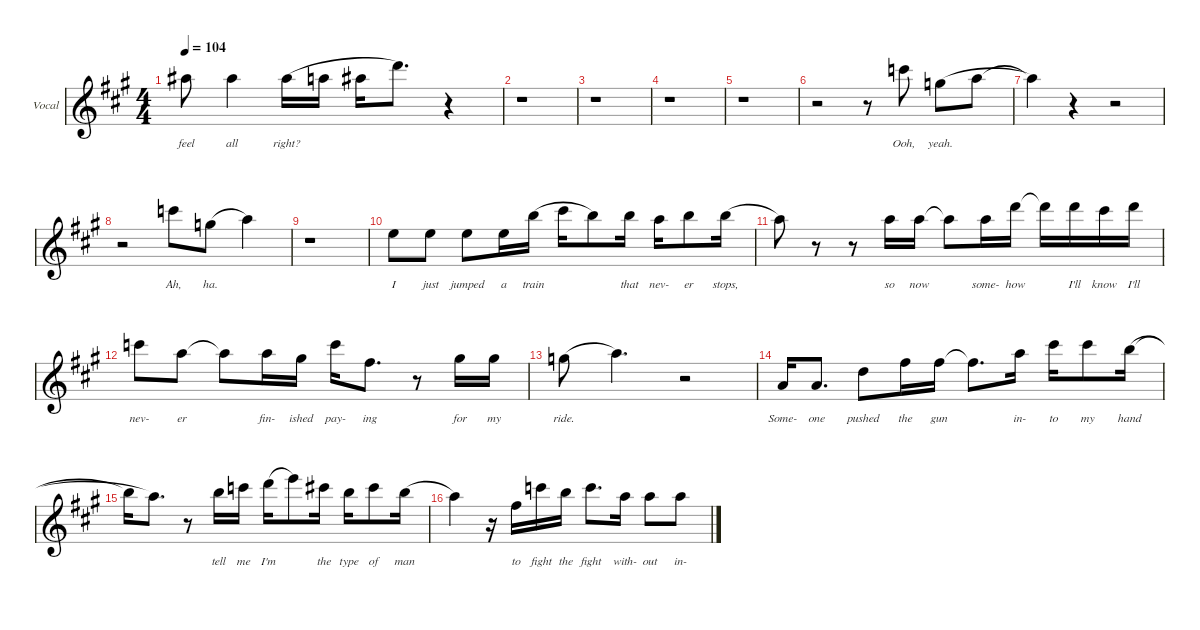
\defaultSystemsLayout 1
\hideDynamics
\bracketExtendMode nobrackets
\firstSystemTrackNameOrientation horizontal
\otherSystemsTrackNameOrientation horizontal
\track ("Vocal" "Vocal") {defaultSystemsLayout 1 instrument voiceoohs}
\staff {score}
\tuning (E4 B3 G3 D3 A2 E2)
\ts (4 4)
\beaming (8 2 2 2 2)
\tempo 104
\clef g2
\ks a
18.1{acc #}.8{lyrics (0 "feel") lyrics (1 "") lyrics (2 "") lyrics (3 "") lyrics (4 "") dy mf beam Down} 18.1{acc #}.4{lyrics (0 "all") lyrics (1 "") lyrics (2 "") lyrics (3 "") lyrics (4 "") beam Down} 18.1{acc #}.16{lyrics (0 "right?") lyrics (1 "") lyrics (2 "") lyrics (3 "") lyrics (4 "") legatoorigin beam Down} 17.1{acc forcenatural}.16{legatoorigin beam Down} 18.1{acc #}.16{legatoorigin beam Down} 22.1{acc forcenatural}.8{d beam Down} r.4{beam Down} |
r.1{beam Down} |
r.1{beam Down} |
r.1{beam Down} |
r.1{beam Down} |
r.2{beam Down} r.8{beam Down} 20.1{acc forcenatural}.8{lyrics (0 "Ooh,") lyrics (1 "") lyrics (2 "") lyrics (3 "") lyrics (4 "") beam Down} 15.1{acc forcenatural}.8{lyrics (0 "yeah.") lyrics (1 "") lyrics (2 "") lyrics (3 "") lyrics (4 "") legatoorigin beam Down} 17.1{acc forcenatural}.8{legatoorigin beam Down} |
17.1{t acc forcenatural}.4{beam Down} r.4{beam Down} r.2{beam Down} |
r.2{beam Down} 20.1{acc forcenatural}.8{lyrics (0 "Ah,") lyrics (1 "") lyrics (2 "") lyrics (3 "") lyrics (4 "") beam Down} 15.1{acc forcenatural}.8{lyrics (0 "ha.") lyrics (1 "") lyrics (2 "") lyrics (3 "") lyrics (4 "") legatoorigin beam Down} 17.1{acc forcenatural}.4{beam Down} |
r.1{beam Down} |
12.1{acc forcenatural}.8{lyrics (0 "I") lyrics (1 "") lyrics (2 "") lyrics (3 "") lyrics (4 "") beam Down} 12.1{acc forcenatural}.8{lyrics (0 "just") lyrics (1 "") lyrics (2 "") lyrics (3 "") lyrics (4 "") beam Down} 12.1{acc forcenatural}.8{lyrics (0 "jumped") lyrics (1 "") lyrics (2 "") lyrics (3 "") lyrics (4 "") beam Down} 12.1{acc forcenatural}.16{lyrics (0 "a") lyrics (1 "") lyrics (2 "") lyrics (3 "") lyrics (4 "") beam Down} 19.1{acc forcenatural}.16{lyrics (0 "train") lyrics (1 "") lyrics (2 "") lyrics (3 "") lyrics (4 "") legatoorigin beam Down} 21.1{acc #}.16{legatoorigin beam Down} 19.1{acc forcenatural}.8{beam Down} 19.1{acc forcenatural}.16{lyrics (0 "that") lyrics (1 "") lyrics (2 "") lyrics (3 "") lyrics (4 "") beam Down} 17.1{acc forcenatural}.16{lyrics (0 "nev-") lyrics (1 "") lyrics (2 "") lyrics (3 "") lyrics (4 "") beam Down} 19.1{acc forcenatural}.8{lyrics (0 "er") lyrics (1 "") lyrics (2 "") lyrics (3 "") lyrics (4 "") beam Down} 19.1{acc forcenatural}.16{lyrics (0 "stops,") lyrics (1 "") lyrics (2 "") lyrics (3 "") lyrics (4 "") legatoorigin beam Down} |
17.1{acc forcenatural}.8{beam Down} r.8{beam Down} r.8{beam Down} 17.1{acc forcenatural}.16{lyrics (0 "so") lyrics (1 "") lyrics (2 "") lyrics (3 "") lyrics (4 "") beam Down} 17.1{acc forcenatural}.16{lyrics (0 "now") lyrics (1 "") lyrics (2 "") lyrics (3 "") lyrics (4 "") beam Down} 17.1{t acc forcenatural}.8{beam Down} 17.1{acc forcenatural}.16{lyrics (0 "some-") lyrics (1 "") lyrics (2 "") lyrics (3 "") lyrics (4 "") beam Down} 22.1{acc forcenatural}.16{lyrics (0 "how") lyrics (1 "") lyrics (2 "") lyrics (3 "") lyrics (4 "") beam Down} 22.1{t acc forcenatural}.16{beam Down} 22.1{acc forcenatural}.16{lyrics (0 "I'll") lyrics (1 "") lyrics (2 "") lyrics (3 "") lyrics (4 "") beam Down} 21.1{acc #}.16{lyrics (0 "know") lyrics (1 "") lyrics (2 "") lyrics (3 "") lyrics (4 "") beam Down} 22.1{acc forcenatural}.16{lyrics (0 "I'll") lyrics (1 "") lyrics (2 "") lyrics (3 "") lyrics (4 "") beam Down} |
20.1{acc forcenatural}.8{lyrics (0 "nev-") lyrics (1 "") lyrics (2 "") lyrics (3 "") lyrics (4 "") beam Down} 17.1{acc forcenatural}.8{lyrics (0 "er") lyrics (1 "") lyrics (2 "") lyrics (3 "") lyrics (4 "") beam Down} 17.1{t acc forcenatural}.8{beam Down} 17.1{acc forcenatural}.16{lyrics (0 "fin-") lyrics (1 "") lyrics (2 "") lyrics (3 "") lyrics (4 "") beam Down} 16.1{acc #}.16{lyrics (0 "ished") lyrics (1 "") lyrics (2 "") lyrics (3 "") lyrics (4 "") beam Down} 20.1{acc forcenatural}.16{lyrics (0 "pay-") lyrics (1 "") lyrics (2 "") lyrics (3 "") lyrics (4 "") beam Down} 14.1{acc #}.8{d lyrics (0 "ing") lyrics (1 "") lyrics (2 "") lyrics (3 "") lyrics (4 "") beam Down} r.8{beam Down} 16.1{acc #}.16{lyrics (0 "for") lyrics (1 "") lyrics (2 "") lyrics (3 "") lyrics (4 "") beam Down} 16.1{acc #}.16{lyrics (0 "my") lyrics (1 "") lyrics (2 "") lyrics (3 "") lyrics (4 "") beam Down} |
15.1{acc forcenatural}.8{lyrics (0 "ride.") lyrics (1 "") lyrics (2 "") lyrics (3 "") lyrics (4 "") legatoorigin beam Down} 17.1{acc forcenatural}.4{d beam Down} r.2{beam Down} |
5.1{acc forcenatural}.16{lyrics (0 "Some-") lyrics (1 "") lyrics (2 "") lyrics (3 "") lyrics (4 "") beam Up} 5.1{acc forcenatural}.8{d lyrics (0 "one") lyrics (1 "") lyrics (2 "") lyrics (3 "") lyrics (4 "") beam Up} 10.1{acc forcenatural}.8{lyrics (0 "pushed") lyrics (1 "") lyrics (2 "") lyrics (3 "") lyrics (4 "") beam Down} 14.1{acc #}.16{lyrics (0 "the") lyrics (1 "") lyrics (2 "") lyrics (3 "") lyrics (4 "") beam Down} 14.1{acc #}.16{lyrics (0 "gun") lyrics (1 "") lyrics (2 "") lyrics (3 "") lyrics (4 "") beam Down} 14.1{t acc #}.8{d beam Down} 17.1{acc forcenatural}.16{lyrics (0 "in-") lyrics (1 "") lyrics (2 "") lyrics (3 "") lyrics (4 "") beam Down} 21.1{acc #}.16{lyrics (0 "to") lyrics (1 "") lyrics (2 "") lyrics (3 "") lyrics (4 "") beam Down} 21.1{acc #}.8{lyrics (0 "my") lyrics (1 "") lyrics (2 "") lyrics (3 "") lyrics (4 "") beam Down} 19.1{acc forcenatural}.16{lyrics (0 "hand") lyrics (1 "") lyrics (2 "") lyrics (3 "") lyrics (4 "") legatoorigin beam Down} |
19.1{t acc forcenatural}.16{legatoorigin beam Down} 17.1{acc forcenatural}.8{d beam Down} r.8{beam Down} 19.1{acc forcenatural}.16{lyrics (0 "tell") lyrics (1 "") lyrics (2 "") lyrics (3 "") lyrics (4 "") beam Down} 20.1{acc forcenatural}.16{lyrics (0 "me") lyrics (1 "") lyrics (2 "") lyrics (3 "") lyrics (4 "") beam Down} 22.1{acc forcenatural}.16{lyrics (0 "I'm") lyrics (1 "") lyrics (2 "") lyrics (3 "") lyrics (4 "") legatoorigin beam Down} 24.1{acc forcenatural}.8{beam Down} 21.1{acc #}.16{lyrics (0 "the") lyrics (1 "") lyrics (2 "") lyrics (3 "") lyrics (4 "") beam Down} 19.1{acc forcenatural}.16{lyrics (0 "type") lyrics (1 "") lyrics (2 "") lyrics (3 "") lyrics (4 "") beam Down} 21.1{acc #}.8{lyrics (0 "of") lyrics (1 "") lyrics (2 "") lyrics (3 "") lyrics (4 "") beam Down} 19.1{acc forcenatural}.16{lyrics (0 "man") lyrics (1 "") lyrics (2 "") lyrics (3 "") lyrics (4 "") legatoorigin beam Down} |
17.1{acc forcenatural}.4{beam Down} r.16{beam Down} 14.1{acc #}.16{lyrics (0 "to") lyrics (1 "") lyrics (2 "") lyrics (3 "") lyrics (4 "") beam Down} 20.1{acc forcenatural}.16{lyrics (0 "fight") lyrics (1 "") lyrics (2 "") lyrics (3 "") lyrics (4 "") beam Down} 19.1{acc forcenatural}.16{lyrics (0 "the") lyrics (1 "") lyrics (2 "") lyrics (3 "") lyrics (4 "") beam Down} 20.1{acc forcenatural}.8{d lyrics (0 "fight") lyrics (1 "") lyrics (2 "") lyrics (3 "") lyrics (4 "") beam Down} 17.1{acc forcenatural}.16{lyrics (0 "with-") lyrics (1 "") lyrics (2 "") lyrics (3 "") lyrics (4 "") beam Down} 17.1{acc forcenatural}.8{lyrics (0 "out") lyrics (1 "") lyrics (2 "") lyrics (3 "") lyrics (4 "") beam Down} 17.1{acc forcenatural}.8{lyrics (0 "in-") lyrics (1 "") lyrics (2 "") lyrics (3 "") lyrics (4 "") beam Down}
